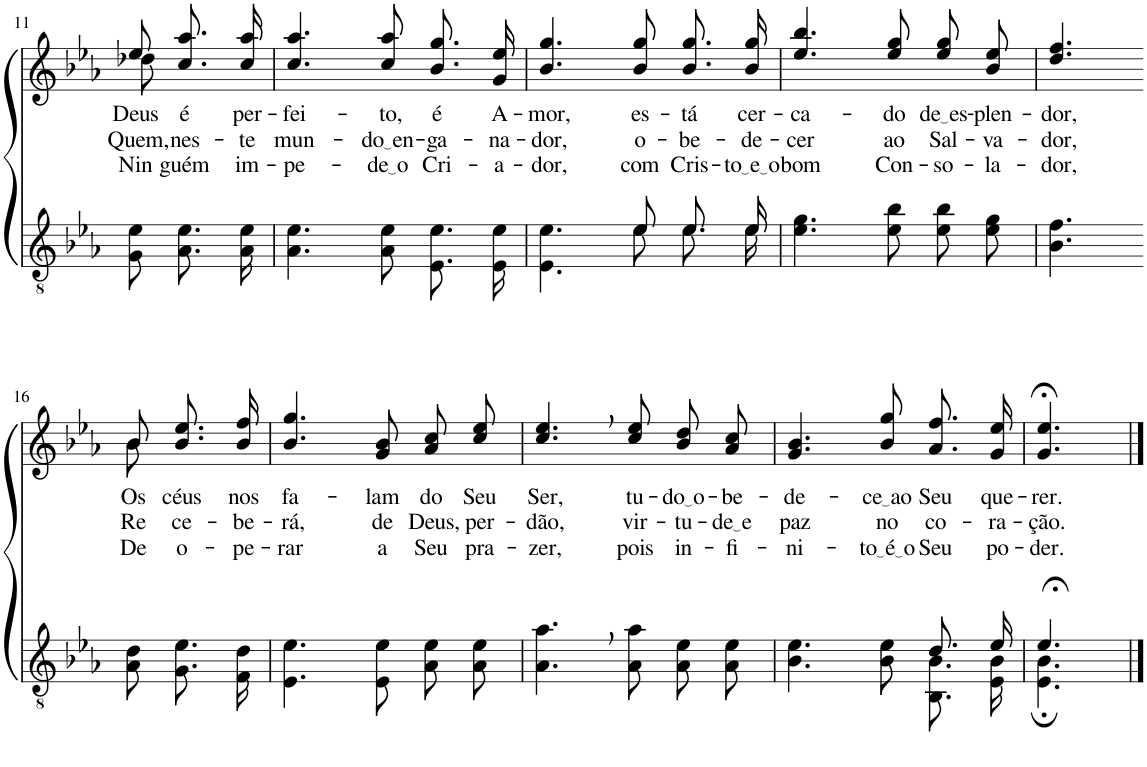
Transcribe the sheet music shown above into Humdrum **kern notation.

**kern	**kern	**text	**text	**text
*part2	*part1	*part1	*part1	*part1
*staff2	*staff1	*staff1	*staff1	*staff1
*I"Parte III e IV	*I"Parte I e II	*	*	*
!!LO:PB:g=z
*clefGv2	*clefG2	*	*	*
*Trd4c7	*Trd4c7	*	*	*
*k[b-e-a-]	*k[b-e-a-]	*	*	*
*M3/4	*M3/4	*	*	*
=11	=11	=11	=11	=11
*	*^	*	*	*
!	!	!	!LO:LY:b	!LO:LY:b	!LO:LY:b
8G\ 8e-\	8ee-/	8dd-X\	Deus	Quem,	Nin-
!	!	!	!LO:LY:b	!LO:LY:b	!LO:LY:b
8.A-\ 8.e-\L	8.cc\ 8.aa-\L	4ryy	é	nes-	-guém
!	!	!	!LO:LY:b	!LO:LY:b	!LO:LY:b
16A-\ 16e-\Jk	16cc\ 16aa-\Jk	.	per-	-te	im-
*	*v	*v	*	*	*
=12	=12	=12	=12	=12
!	!	!LO:LY:b	!LO:LY:b	!LO:LY:b
4.A-\ 4.e-\	4.cc/ 4.aa-/	-fei-	mun-	-pe-
!	!	!LO:LY:b	!LO:LY:b	!LO:LY:b
8A-\ 8e-\	8cc/ 8aa-/	-to,	do en	de o
!	!	!LO:LY:b	!LO:LY:b	!LO:LY:b
8.E-/ 8.e-/L	8.b-\ 8.gg\L	é	ga-	Cri-
!	!	!LO:LY:b	!LO:LY:b	!LO:LY:b
16E-/ 16e-/Jk	16g\ 16ee-\Jk	A-	-na-	-a-
=13	=13	=13	=13	=13
*^	*	*	*	*
!	!	!	!LO:LY:b	!LO:LY:b	!LO:LY:b
4.ryy	4.E-\ 4.e-\	4.b-/ 4.gg/	-mor,	-dor,	-dor,
!	!	!	!LO:LY:b	!LO:LY:b	!LO:LY:b
8e-/	8e-\	8b-/ 8gg/	es-	o-	com
!	!	!	!LO:LY:b	!LO:LY:b	!LO:LY:b
8.e-/L	8.e-\L	8.b-\ 8.gg\L	-tá	-be-	Cris-
!	!	!	!LO:LY:b	!LO:LY:b	!LO:LY:b
16e-/Jk	16e-\Jk	16b-\ 16gg\Jk	cer-	-de-	to e o
=14	=14	=14	=14	=14	=14
!	!	!	!LO:LY:b	!LO:LY:b	!LO:LY:b
*v	*v	*	*	*	*
4.e-\ 4.g\	4.ee-/ 4.bb-/	-ca-	-cer	bom
!	!	!LO:LY:b	!LO:LY:b	!LO:LY:b
8e-\ 8b-\	8ee-/ 8gg/	-do	ao	Con-
!	!	!LO:LY:b	!LO:LY:b	!LO:LY:b
8e-\ 8b-\L	8ee-\ 8gg\L	de es	Sal-	-so-
!	!	!LO:LY:b	!LO:LY:b	!LO:LY:b
8e-\ 8g\J	8b-\ 8ee-\J	-plen-	-va-	-la-
=15	=15	=15	=15	=15
!	!	!LO:LY:b	!LO:LY:b	!LO:LY:b
4.B-\ 4.f\	4.dd/ 4.ff/	-dor,	-dor,	-dor,
!!LO:LB:g=z
=16-	=16-	=16-	=16-	=16-
*	*^	*	*	*
!	!	!	!LO:LY:b	!LO:LY:b	!LO:LY:b
8A-\ 8d\	8b-/	8b-\	-Os	Re-	De
!	!	!	!LO:LY:b	!LO:LY:b	!LO:LY:b
8.G\ 8.e-\L	8.b-\ 8.ee-\L	4ryy	céus	-ce-	o-
!	!	!	!LO:LY:b	!LO:LY:b	!LO:LY:b
16F\ 16d\Jk	16b-\ 16ff\Jk	.	nos	-be-	-pe-
*	*v	*v	*	*	*
=17	=17	=17	=17	=17
!	!	!LO:LY:b	!LO:LY:b	!LO:LY:b
4.E-\ 4.e-\	4.b-/ 4.gg/	fa-	-rá,	-rar
!	!	!LO:LY:b	!LO:LY:b	!LO:LY:b
8E-\ 8e-\	8g/ 8b-/	-lam	de	a
!	!	!LO:LY:b	!LO:LY:b	!LO:LY:b
8A-\ 8e-\L	8a-\ 8cc\L	do	Deus,	Seu
!	!	!LO:LY:b	!LO:LY:b	!LO:LY:b
8A-\ 8e-\J	8cc\ 8ee-\J	Seu	per-	pra-
=18	=18	=18	=18	=18
!	!	!LO:LY:b	!LO:LY:b	!LO:LY:b
4.A-\, 4.a-\,	4.cc/, 4.ee-/,	Ser,	-dão,	-zer,
!	!	!LO:LY:b	!LO:LY:b	!LO:LY:b
8A-\ 8a-\	8cc/ 8ee-/	tu-	vir-	pois
!	!	!LO:LY:b	!LO:LY:b	!LO:LY:b
8A-\ 8e-\L	8b-\ 8dd\L	do o	-tu-	in-
!	!	!LO:LY:b	!LO:LY:b	!LO:LY:b
8A-\ 8e-\J	8a-\ 8cc\J	-be-	de e	-fi-
=19	=19	=19	=19	=19
*^	*	*	*	*
!	!	!	!LO:LY:b	!LO:LY:b	!LO:LY:b
2ryy	4.B-\ 4.e-\	4.g/ 4.b-/	-de-	paz	-ni-
!	!	!	!LO:LY:b	!LO:LY:b	!LO:LY:b
.	8B-\ 8e-\	8b-/ 8gg/	ce ao	no	to é o
!	!	!	!LO:LY:b	!LO:LY:b	!LO:LY:b
8.d/L	8.BB-/ 8.B-/L	8.a-\ 8.ff\L	Seu	co-	Seu
!	!	!	!LO:LY:b	!LO:LY:b	!LO:LY:b
16e-/Jk	16E-/ 16B-/Jk	16g\ 16ee-\Jk	que-	-ra-	po-
=20	=20	=20	=20	=20	=20
!	!	!	!LO:LY:b	!LO:LY:b	!LO:LY:b
4.e-;</	4.E-\; 4.B-\;	4.g/;< 4.ee-/;<	-rer.	-ção.	-der.
*v	*v	*	*	*	*
==	==	==	==	==
*-	*-	*-	*-	*-
